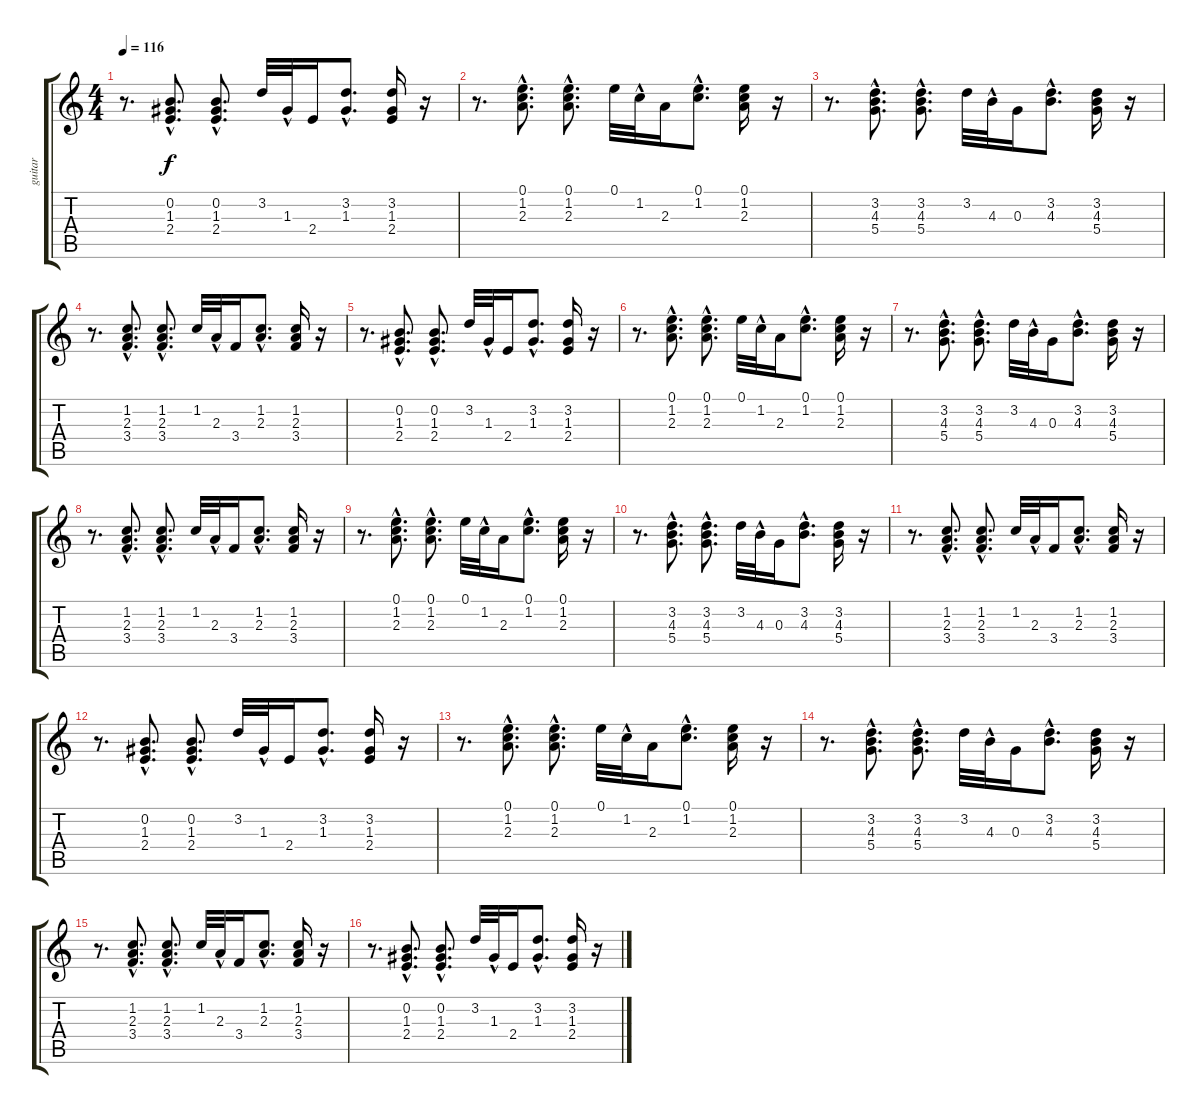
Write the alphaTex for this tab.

\track ("guitar" "guitar") {instrument acousticguitarsteel}
\staff {score tabs}
\tuning (E4 B3 G3 D3 A2 E2) {hide}
\ts (4 4)
\tempo 116
\clef g2
\ks c
r.8{d dy f} (0.2{hac} 1.3{hac} 2.4{hac}).8{d} (0.2{hac} 1.3{hac} 2.4{hac}).8{d} 3.2.32 1.3{hac}.32 2.4.16 (3.2{hac} 1.3{hac}).8{d} (3.2 1.3 2.4).16 r.16 |
r.8{d} (0.1{hac} 1.2{hac} 2.3{hac}).8{d} (0.1{hac} 1.2{hac} 2.3{hac}).8{d} 0.1.32 1.2{hac}.32 2.3.16 (0.1{hac} 1.2{hac}).8{d} (0.1 1.2 2.3).16 r.16 |
r.8{d} (3.2{hac} 4.3{hac} 5.4{hac}).8{d} (3.2{hac} 4.3{hac} 5.4{hac}).8{d} 3.2.32 4.3{hac}.32 0.3.16 (3.2{hac} 4.3{hac}).8{d} (3.2 4.3 5.4).16 r.16 |
r.8{d} (1.2{hac} 2.3{hac} 3.4{hac}).8{d} (1.2{hac} 2.3{hac} 3.4{hac}).8{d} 1.2.32 2.3{hac}.32 3.4.16 (1.2{hac} 2.3{hac}).8{d} (1.2 2.3 3.4).16 r.16 |
r.8{d} (0.2{hac} 1.3{hac} 2.4{hac}).8{d} (0.2{hac} 1.3{hac} 2.4{hac}).8{d} 3.2.32 1.3{hac}.32 2.4.16 (3.2{hac} 1.3{hac}).8{d} (3.2 1.3 2.4).16 r.16 |
r.8{d} (0.1{hac} 1.2{hac} 2.3{hac}).8{d} (0.1{hac} 1.2{hac} 2.3{hac}).8{d} 0.1.32 1.2{hac}.32 2.3.16 (0.1{hac} 1.2{hac}).8{d} (0.1 1.2 2.3).16 r.16 |
r.8{d} (3.2{hac} 4.3{hac} 5.4{hac}).8{d} (3.2{hac} 4.3{hac} 5.4{hac}).8{d} 3.2.32 4.3{hac}.32 0.3.16 (3.2{hac} 4.3{hac}).8{d} (3.2 4.3 5.4).16 r.16 |
r.8{d} (1.2{hac} 2.3{hac} 3.4{hac}).8{d} (1.2{hac} 2.3{hac} 3.4{hac}).8{d} 1.2.32 2.3{hac}.32 3.4.16 (1.2{hac} 2.3{hac}).8{d} (1.2 2.3 3.4).16 r.16 |
r.8{d} (0.1{hac} 1.2{hac} 2.3{hac}).8{d} (0.1{hac} 1.2{hac} 2.3{hac}).8{d} 0.1.32 1.2{hac}.32 2.3.16 (0.1{hac} 1.2{hac}).8{d} (0.1 1.2 2.3).16 r.16 |
r.8{d} (3.2{hac} 4.3{hac} 5.4{hac}).8{d} (3.2{hac} 4.3{hac} 5.4{hac}).8{d} 3.2.32 4.3{hac}.32 0.3.16 (3.2{hac} 4.3{hac}).8{d} (3.2 4.3 5.4).16 r.16 |
r.8{d} (1.2{hac} 2.3{hac} 3.4{hac}).8{d} (1.2{hac} 2.3{hac} 3.4{hac}).8{d} 1.2.32 2.3{hac}.32 3.4.16 (1.2{hac} 2.3{hac}).8{d} (1.2 2.3 3.4).16 r.16 |
r.8{d} (0.2{hac} 1.3{hac} 2.4{hac}).8{d} (0.2{hac} 1.3{hac} 2.4{hac}).8{d} 3.2.32 1.3{hac}.32 2.4.16 (3.2{hac} 1.3{hac}).8{d} (3.2 1.3 2.4).16 r.16 |
r.8{d} (0.1{hac} 1.2{hac} 2.3{hac}).8{d} (0.1{hac} 1.2{hac} 2.3{hac}).8{d} 0.1.32 1.2{hac}.32 2.3.16 (0.1{hac} 1.2{hac}).8{d} (0.1 1.2 2.3).16 r.16 |
r.8{d} (3.2{hac} 4.3{hac} 5.4{hac}).8{d} (3.2{hac} 4.3{hac} 5.4{hac}).8{d} 3.2.32 4.3{hac}.32 0.3.16 (3.2{hac} 4.3{hac}).8{d} (3.2 4.3 5.4).16 r.16 |
r.8{d} (1.2{hac} 2.3{hac} 3.4{hac}).8{d} (1.2{hac} 2.3{hac} 3.4{hac}).8{d} 1.2.32 2.3{hac}.32 3.4.16 (1.2{hac} 2.3{hac}).8{d} (1.2 2.3 3.4).16 r.16 |
r.8{d} (0.2{hac} 1.3{hac} 2.4{hac}).8{d} (0.2{hac} 1.3{hac} 2.4{hac}).8{d} 3.2.32 1.3{hac}.32 2.4.16 (3.2{hac} 1.3{hac}).8{d} (3.2 1.3 2.4).16 r.16
